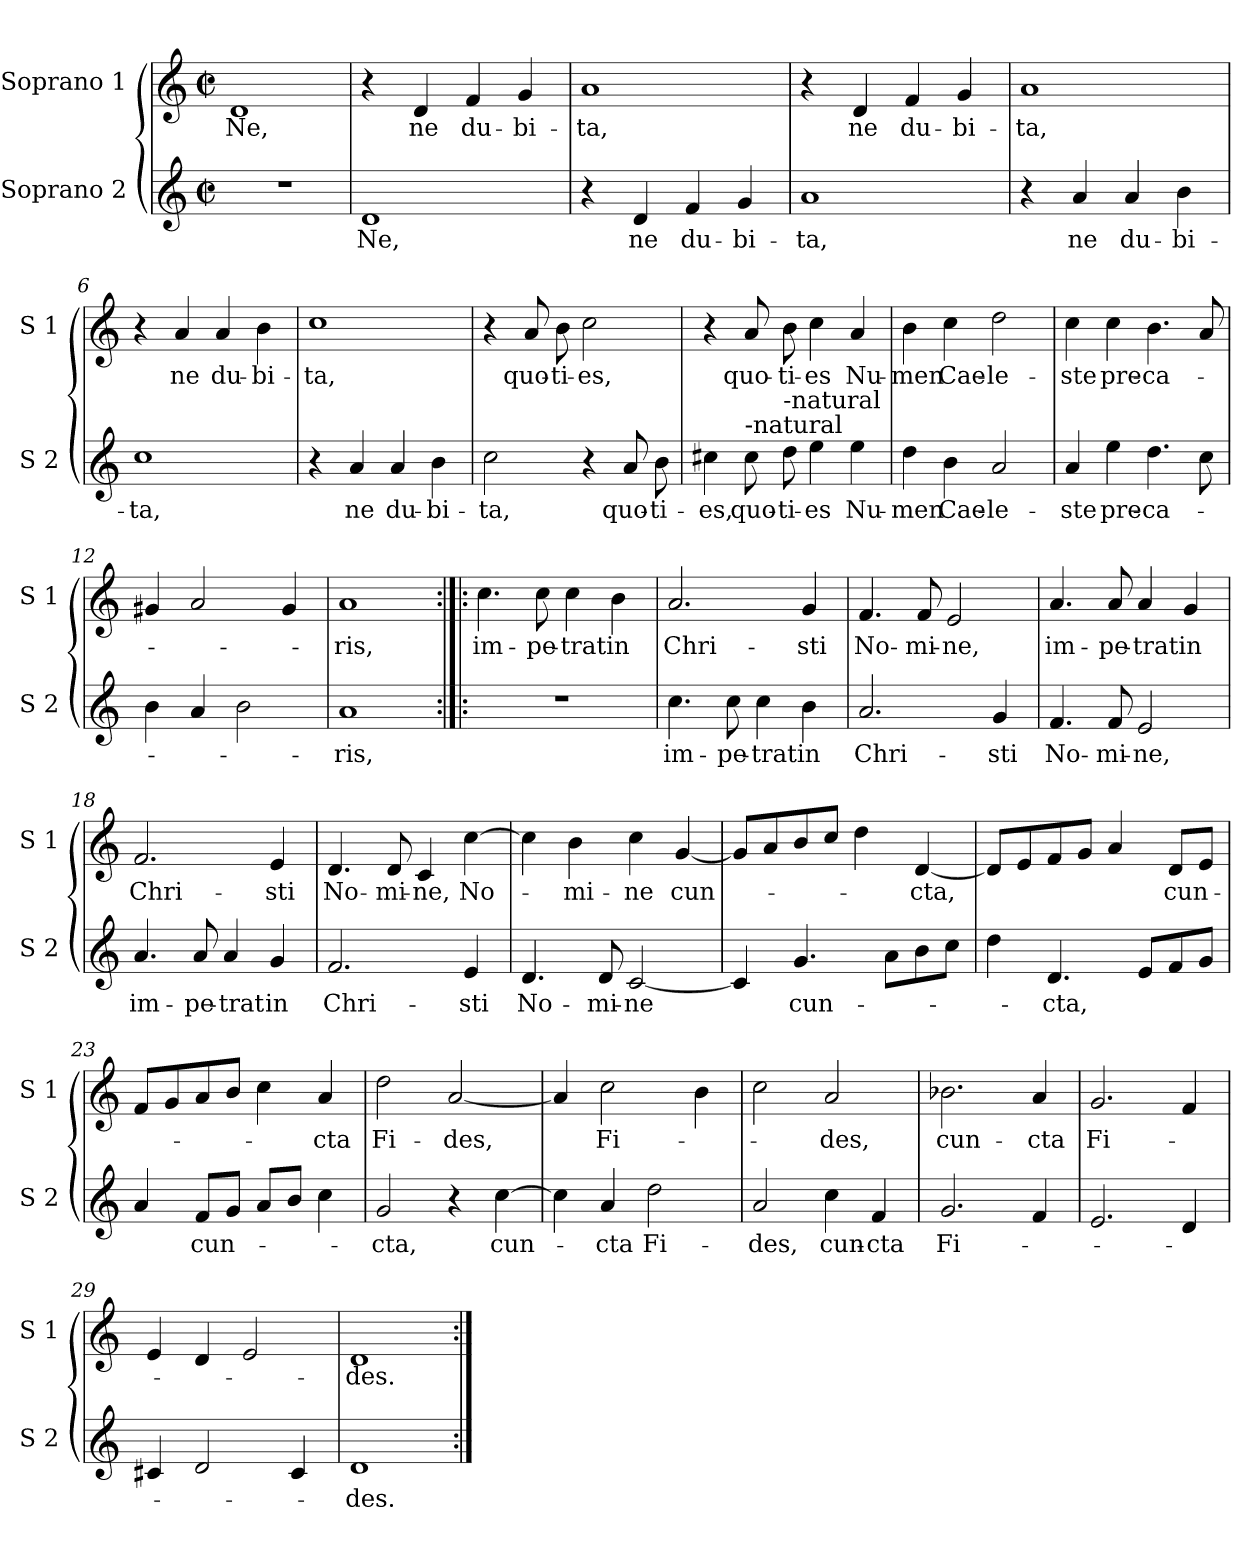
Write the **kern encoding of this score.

**kern	**text	**kern	**text
*part2	*part2	*part1	*part1
*staff2	*staff2	*staff1	*staff1
*I"Soprano 2	*	*I"Soprano 1	*
*I'S 2	*	*I'S 1	*
*clefG2	*	*clefG2	*
*k[]	*	*k[]	*
*C:	*	*C:	*
*M2/2	*	*M2/2	*
*met(c|)	*	*met(c|)	*
=1	=1	=1	=1
!	!	!	!LO:LY:b
1r	.	1d	Ne,
=2	=2	=2	=2
!	!LO:LY:b	!	!
1d	Ne,	4r	.
!	!	!	!LO:LY:b
.	.	4d/	ne
!	!	!	!LO:LY:b
.	.	4f/	du-
!	!	!	!LO:LY:b
.	.	4g/	-bi-
=3	=3	=3	=3
!	!	!	!LO:LY:b
4r	.	1a	-ta,
!	!LO:LY:b	!	!
4d/	ne	.	.
!	!LO:LY:b	!	!
4f/	du-	.	.
!	!LO:LY:b	!	!
4g/	-bi-	.	.
=4	=4	=4	=4
!	!LO:LY:b	!	!
1a	-ta,	4r	.
!	!	!	!LO:LY:b
.	.	4d/	ne
!	!	!	!LO:LY:b
.	.	4f/	du-
!	!	!	!LO:LY:b
.	.	4g/	-bi-
=5	=5	=5	=5
!	!	!	!LO:LY:b
4r	.	1a	-ta,
!	!LO:LY:b	!	!
4a/	ne	.	.
!	!LO:LY:b	!	!
4a/	du-	.	.
!	!LO:LY:b	!	!
4b\	-bi-	.	.
!!LO:LB:g=z
=6	=6	=6	=6
!	!LO:LY:b	!	!
1cc	-ta,	4r	.
!	!	!	!LO:LY:b
.	.	4a/	ne
!	!	!	!LO:LY:b
.	.	4a/	du-
!	!	!	!LO:LY:b
.	.	4b\	-bi-
=7	=7	=7	=7
!	!	!	!LO:LY:b
4r	.	1cc	-ta,
!	!LO:LY:b	!	!
4a/	ne	.	.
!	!LO:LY:b	!	!
4a/	du-	.	.
!	!LO:LY:b	!	!
4b\	-bi-	.	.
=8	=8	=8	=8
!	!LO:LY:b	!	!
2cc\	-ta,	4r	.
!	!	!	!LO:LY:b
.	.	8a/	quo-
!	!	!	!LO:LY:b
.	.	8b\	-ti-
!	!	!	!LO:LY:b
4r	.	2cc\	-es,
!	!LO:LY:b	!	!
8a/	quo-	.	.
!	!LO:LY:b	!	!
8b\	-ti-	.	.
=9	=9	=9	=9
!	!LO:LY:b	!	!
4cc#X\	-es,	4r	.
!LO:TX:a:t=-natural	!	!	!
!	!LO:LY:b	!	!LO:LY:b
8cc#\	quo-	8a/	quo-
!LO:TX:a:t=-natural	!	!	!
!	!LO:LY:b	!	!LO:LY:b
8dd\	-ti-	8b\	-ti-
!	!LO:LY:b	!	!LO:LY:b
4ee\	-es	4cc\	-es
!	!LO:LY:b	!	!LO:LY:b
4ee\	Nu-	4a/	Nu-
=10	=10	=10	=10
!	!LO:LY:b	!	!LO:LY:b
4dd\	-men	4b\	-men
!	!LO:LY:b	!	!LO:LY:b
4b\	Cae-	4cc\	Cae-
!	!LO:LY:b	!	!LO:LY:b
2a/	-le-	2dd\	-le-
!!LO:LB:g=z
=11	=11	=11	=11
!	!LO:LY:b	!	!LO:LY:b
4a/	-ste	4cc\	-ste
!	!LO:LY:b	!	!LO:LY:b
4ee\	pre-	4cc\	pre-
!	!LO:LY:b	!	!LO:LY:b
4.dd\	-ca-	4.b\	-ca-
8cc\	.	8a/	.
=12	=12	=12	=12
4b\	.	4g#X/	.
4a/	.	2a/	.
2b\	.	.	.
.	.	4g#/	.
=13	=13	=13	=13
!	!LO:LY:b	!	!LO:LY:b
1a	-ris,	1a	-ris,
=14:|!|:	=14:|!|:	=14:|!|:	=14:|!|:
!	!	!	!LO:LY:b
1r	.	4.cc\	im-
!	!	!	!LO:LY:b
.	.	8cc\	-pe-
!	!	!	!LO:LY:b
.	.	4cc\	-trat
!	!	!	!LO:LY:b
.	.	4b\	in
=15	=15	=15	=15
!	!LO:LY:b	!	!LO:LY:b
4.cc\	im-	2.a/	Chri-
!	!LO:LY:b	!	!
8cc\	-pe-	.	.
!	!LO:LY:b	!	!
4cc\	-trat	.	.
!	!LO:LY:b	!	!LO:LY:b
4b\	in	4g/	-sti
!!LO:LB:g=z
=16	=16	=16	=16
!	!LO:LY:b	!	!LO:LY:b
2.a/	Chri-	4.f/	No-
!	!	!	!LO:LY:b
.	.	8f/	-mi-
!	!	!	!LO:LY:b
.	.	2e/	-ne,
!	!LO:LY:b	!	!
4g/	-sti	.	.
=17	=17	=17	=17
!	!LO:LY:b	!	!LO:LY:b
4.f/	No-	4.a/	im-
!	!LO:LY:b	!	!LO:LY:b
8f/	-mi-	8a/	-pe-
!	!LO:LY:b	!	!LO:LY:b
2e/	-ne,	4a/	-trat
!	!	!	!LO:LY:b
.	.	4g/	in
=18	=18	=18	=18
!	!LO:LY:b	!	!LO:LY:b
4.a/	im-	2.f/	Chri-
!	!LO:LY:b	!	!
8a/	-pe-	.	.
!	!LO:LY:b	!	!
4a/	-trat	.	.
!	!LO:LY:b	!	!LO:LY:b
4g/	in	4e/	-sti
=19	=19	=19	=19
!	!LO:LY:b	!	!LO:LY:b
2.f/	Chri-	4.d/	No-
!	!	!	!LO:LY:b
.	.	8d/	-mi-
!	!	!	!LO:LY:b
.	.	4c/	-ne,
!	!LO:LY:b	!	!LO:LY:b
4e/	-sti	[4cc\	No-
=20	=20	=20	=20
!	!LO:LY:b	!	!
4.d/	No-	4cc\]	.
!	!	!	!LO:LY:b
.	.	4b\	-mi-
!	!LO:LY:b	!	!
8d/	-mi-	.	.
!	!LO:LY:b	!	!LO:LY:b
[2c/	-ne	4cc\	-ne
!	!	!	!LO:LY:b
.	.	[4g/	cun-
!!LO:PB:g=z
=21	=21	=21	=21
4c/]	.	8g/L]	.
.	.	8a/	.
!	!LO:LY:b	!	!
4.g/	cun-	8b/	.
.	.	8cc/J	.
.	.	4dd\	.
8a\L	.	.	.
!	!	!	!LO:LY:b
8b\	.	[4d/	-cta,
8cc\J	.	.	.
=22	=22	=22	=22
4dd\	.	8d/L]	.
.	.	8e/	.
!	!LO:LY:b	!	!
4.d/	-cta,	8f/	.
.	.	8g/J	.
.	.	4a/	.
8e/L	.	.	.
!	!	!	!LO:LY:b
8f/	.	8d/L	cun-
8g/J	.	8e/J	.
=23	=23	=23	=23
4a/	.	8f/L	.
.	.	8g/	.
!	!LO:LY:b	!	!
8f/L	cun-	8a/	.
8g/J	.	8b/J	.
8a/L	.	4cc\	.
8b/J	.	.	.
!	!	!	!LO:LY:b
4cc\	.	4a/	-cta
=24	=24	=24	=24
!	!LO:LY:b	!	!LO:LY:b
2g/	-cta,	2dd\	Fi-
!	!	!	!LO:LY:b
4r	.	[2a/	-des,
!	!LO:LY:b	!	!
[4cc\	cun-	.	.
=25	=25	=25	=25
4cc\]	.	4a/]	.
!	!LO:LY:b	!	!LO:LY:b
4a/	-cta	2cc\	Fi-
!	!LO:LY:b	!	!
2dd\	Fi-	.	.
.	.	4b\	.
!!LO:LB:g=z
=26	=26	=26	=26
!	!LO:LY:b	!	!
2a/	-des,	2cc\	.
!	!LO:LY:b	!	!LO:LY:b
4cc\	cun-	2a/	-des,
!	!LO:LY:b	!	!
4f/	-cta	.	.
=27	=27	=27	=27
!	!LO:LY:b	!	!LO:LY:b
2.g/	Fi-	2.b-X\	cun-
!	!	!	!LO:LY:b
4f/	.	4a/	-cta
=28	=28	=28	=28
!	!	!	!LO:LY:b
2.e/	.	2.g/	Fi-
4d/	.	4f/	.
=29	=29	=29	=29
4c#X/	.	4e/	.
2d/	.	4d/	.
.	.	2e/	.
4c#/	.	.	.
=30	=30	=30	=30
!	!LO:LY:b	!	!LO:LY:b
1d	-des.	1d	-des.
=:|!	=:|!	=:|!	=:|!
*-	*-	*-	*-
